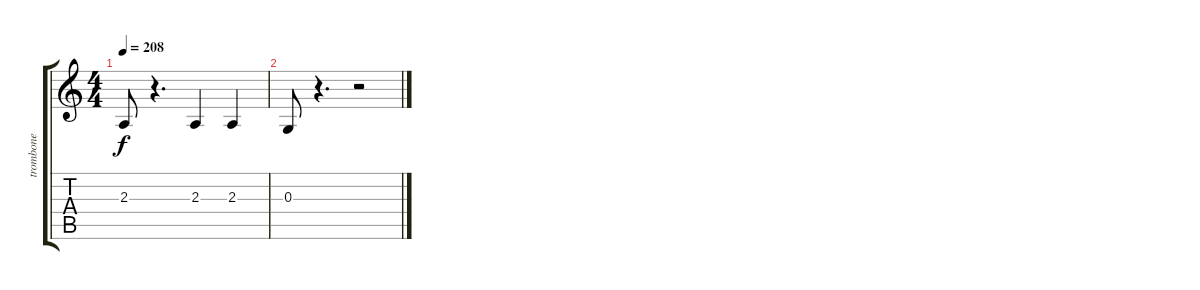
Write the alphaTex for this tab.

\track ("trombone" "trombone") {instrument trombone}
\staff {score tabs}
\tuning (E4 B3 G3 D3 A2 E2) {hide}
\ts (4 4)
\tempo 208
\clef g2
\ks c
2.3.8{dy f} r.4{d} 2.3.4 2.3.4 |
0.3.8 r.4{d} r.2
